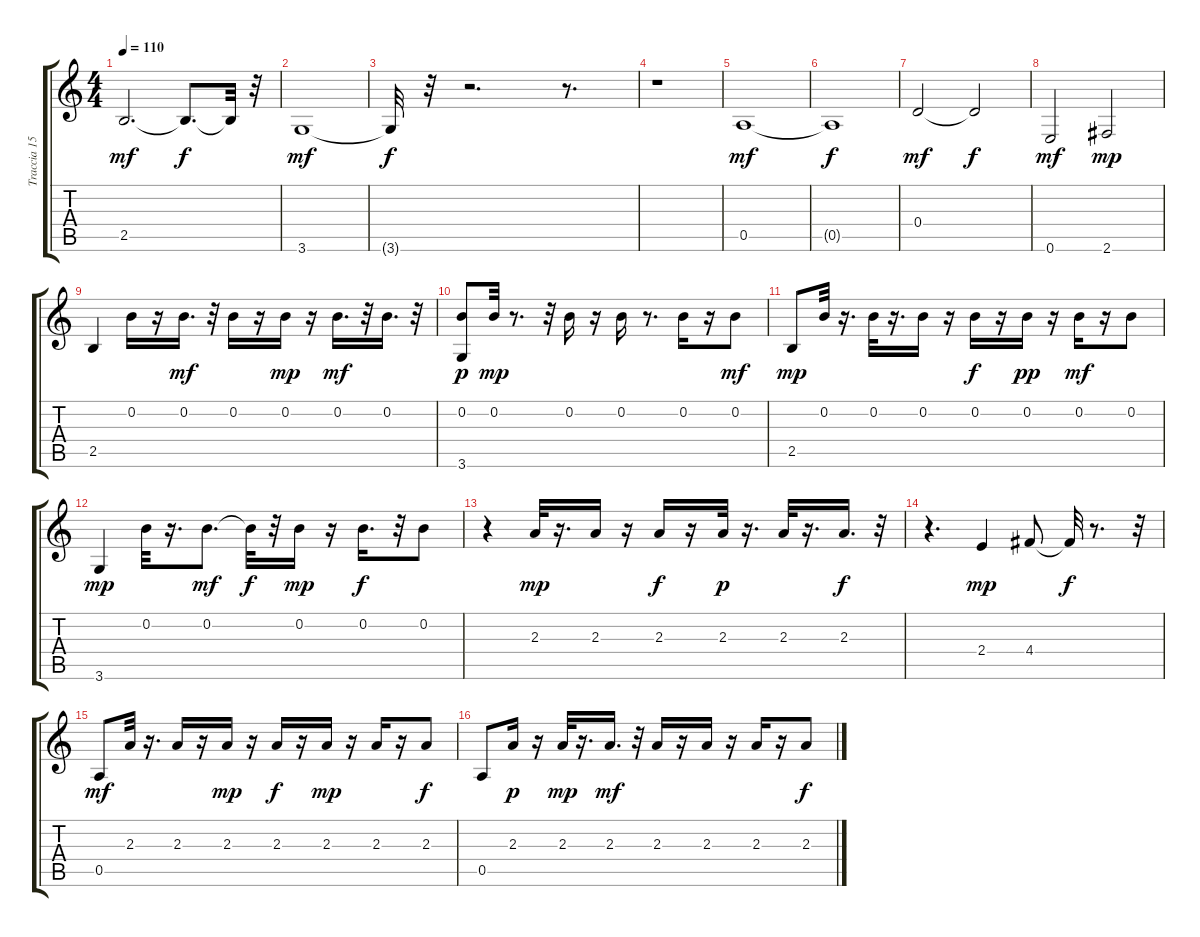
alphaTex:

\track ("Traccia 15" "Traccia 15") {instrument distortionguitar}
\staff {score tabs}
\tuning (E4 B3 G3 D3 A2 E2) {hide}
\ts (4 4)
\tempo 110
\clef g2
\ks c
2.5.2{d dy mf} 2.5{t}.8{d dy f} 2.5{t}.32 r.32 |
3.6.1{dy mf} |
3.6{t}.32{dy f} r.32 r.2{d} r.8{d} |
r.1 |
0.5.1{dy mf} |
0.5{t}.1{dy f} |
0.4.2{dy mf} 0.4{t}.2{dy f} |
0.6.2{dy mf} 2.6.2{dy mp} |
2.5.4 0.2.16 r.16 0.2.16{d dy mf} r.32 0.2.16 r.16 0.2.16{dy mp} r.16 0.2.16{d dy mf} r.32 0.2.16{d} r.32 |
(0.2 3.6).8{dy p} 0.2.32{dy mp} r.8{d} r.32 0.2.16 r.16 0.2.16 r.8{d} 0.2.16 r.16 0.2.8{dy mf} |
2.5.8{dy mp} 0.2.32 r.16{d} 0.2.32 r.16{d} 0.2.16 r.16 0.2.16{dy f} r.16 0.2.16{dy pp} r.16 0.2.16{dy mf} r.16 0.2.8 |
3.6.4{dy mp} 0.2.32 r.16{d} 0.2.8{d dy mf} 0.2{t}.32{dy f} r.32 0.2.16{dy mp} r.16 0.2.16{d dy f} r.32 0.2.8 |
r.4 2.3.32{dy mp} r.16{d} 2.3.16 r.16 2.3.16{dy f} r.16 2.3.32{dy p} r.16{d} 2.3.32 r.16{d} 2.3.16{d dy f} r.32 |
r.4{d} 2.4.4{dy mp} 4.4.8 4.4{t}.32{dy f} r.8{d} r.32 |
0.5.8{dy mf} 2.3.32 r.16{d} 2.3.16 r.16 2.3.16{dy mp} r.16 2.3.16{dy f} r.16 2.3.16{dy mp} r.16 2.3.16 r.16 2.3.8{dy f} |
0.5.8 2.3.16{dy p} r.16 2.3.32{dy mp} r.16{d} 2.3.16{d dy mf} r.32 2.3.16 r.16 2.3.16 r.16 2.3.16 r.16 2.3.8{dy f}
